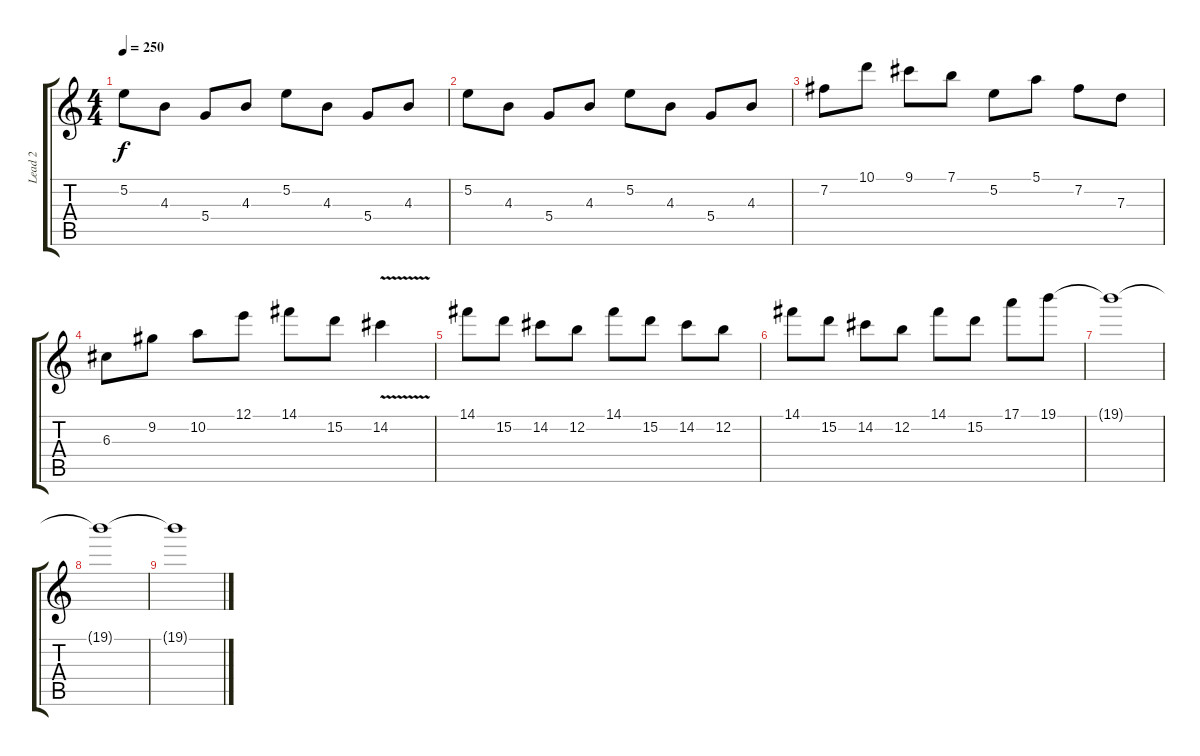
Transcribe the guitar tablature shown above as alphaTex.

\track ("Lead 2" "Lead 2") {instrument overdrivenguitar}
\staff {score tabs}
\tuning (E4 B3 G3 D3 A2 E2) {hide}
\ts (4 4)
\tempo 250
\clef g2
\ks c
5.2.8{dy f} 4.3.8 5.4.8 4.3.8 5.2.8 4.3.8 5.4.8 4.3.8 |
5.2.8 4.3.8 5.4.8 4.3.8 5.2.8 4.3.8 5.4.8 4.3.8 |
7.2.8 10.1.8 9.1.8 7.1.8 5.2.8 5.1.8 7.2.8 7.3.8 |
6.3.8 9.2.8 10.2.8 12.1.8 14.1.8 15.2.8 14.2{v}.4 |
14.1.8 15.2.8 14.2.8 12.2.8 14.1.8 15.2.8 14.2.8 12.2.8 |
14.1.8 15.2.8 14.2.8 12.2.8 14.1.8 15.2.8 17.1.8 19.1.8{volume 0} |
19.1{t}.1 |
19.1{t}.1 |
19.1{t}.1
